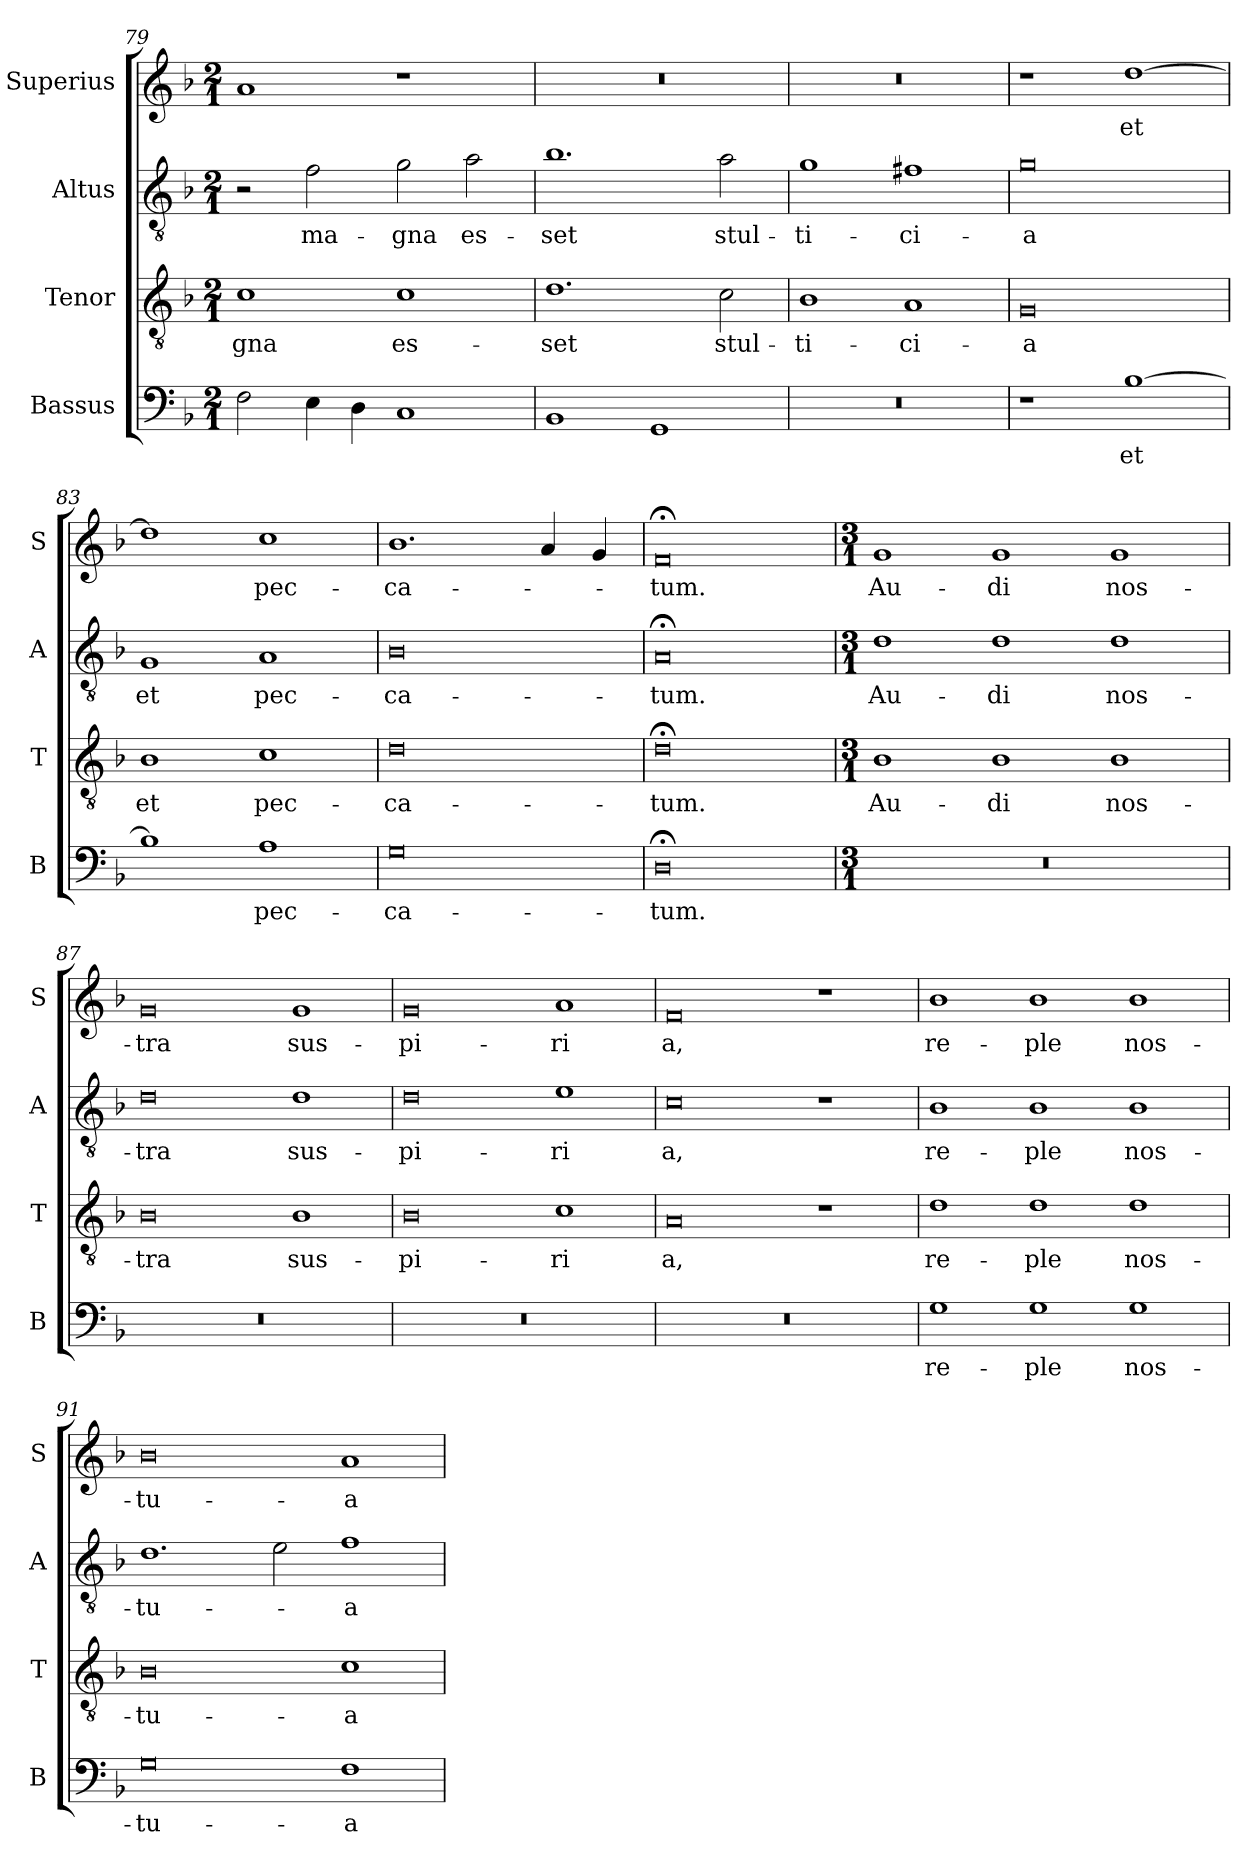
**kern	**text	**kern	**text	**kern	**text	**kern	**text
*part4	*part4	*part3	*part3	*part2	*part2	*part1	*part1
*staff4	*staff4	*staff3	*staff3	*staff2	*staff2	*staff1	*staff1
*I"Bassus	*	*I"Tenor	*	*I"Altus	*	*I"Superius	*
*I'B	*	*I'T	*	*I'A	*	*I'S	*
*clefF4	*	*clefGv2	*	*clefGv2	*	*clefG2	*
*k[b-]	*	*k[b-]	*	*k[b-]	*	*k[b-]	*
*M2/1	*	*M2/1	*	*M2/1	*	*M2/1	*
=79	=79	=79	=79	=79	=79	=79	=79
2F\	.	1c	-gna	2r	.	1a	.
4E\	.	.	.	2f\	ma-	.	.
4D\	.	.	.	.	.	.	.
1C	.	1c	es-	2g\	-gna	1r	.
.	.	.	.	2a\	es-	.	.
=80	=80	=80	=80	=80	=80	=80	=80
1BB-	.	1.d	-set	1.b-	-set	0r	.
1GG	.	.	.	.	.	.	.
.	.	2c\	stul-	2a\	stul-	.	.
=81	=81	=81	=81	=81	=81	=81	=81
0r	.	1B-	-ti-	1g	-ti-	0r	.
.	.	1A	-ci-	1f#X	-ci-	.	.
=82	=82	=82	=82	=82	=82	=82	=82
1r	.	0G	-a	0g	-a	1r	.
[1B-	et	.	.	.	.	[1dd	et
=83	=83	=83	=83	=83	=83	=83	=83
1B-]	.	1B-	et	1G	et	1dd]	.
1A	pec-	1c	pec-	1A	pec-	1cc	pec-
=84	=84	=84	=84	=84	=84	=84	=84
0G	-ca-	0d	-ca-	0B-	-ca-	1.b-	-ca-
.	.	.	.	.	.	4a/	.
.	.	.	.	.	.	4g/	.
=85	=85	=85	=85	=85	=85	=85	=85
0D;<	-tum.	0d;<	-tum.	0A;<	-tum.	0f;<	-tum.
=86	=86	=86	=86	=86	=86	=86	=86
*M3/1	*	*M3/1	*	*M3/1	*	*M3/1	*
0.r	.	1B-	Au-	1d	Au-	1g	Au-
.	.	1B-	-di	1d	-di	1g	-di
.	.	1B-	nos-	1d	nos-	1g	nos-
=87	=87	=87	=87	=87	=87	=87	=87
0.r	.	0B-	-tra	0d	-tra	0g	-tra
.	.	1B-	sus-	1d	sus-	1g	sus-
=88	=88	=88	=88	=88	=88	=88	=88
0.r	.	0B-	-pi-	0d	-pi-	0g	-pi-
.	.	1c	-ri	1e	-ri	1a	-ri
=89	=89	=89	=89	=89	=89	=89	=89
0.r	.	0A	-a,	0c	-a,	0f	-a,
.	.	1r	.	1r	.	1r	.
=90	=90	=90	=90	=90	=90	=90	=90
1G	re-	1d	re-	1B-	re-	1b-	re-
1G	-ple	1d	-ple	1B-	-ple	1b-	-ple
1G	nos-	1d	nos-	1B-	nos-	1b-	nos-
=91	=91	=91	=91	=91	=91	=91	=91
0G	tu-	0B-	tu-	1.d	tu-	0b-	tu-
.	.	.	.	2e\	.	.	.
1F	-a	1c	-a	1f	-a	1a	-a
=	=	=	=	=	=	=	=
*-	*-	*-	*-	*-	*-	*-	*-
